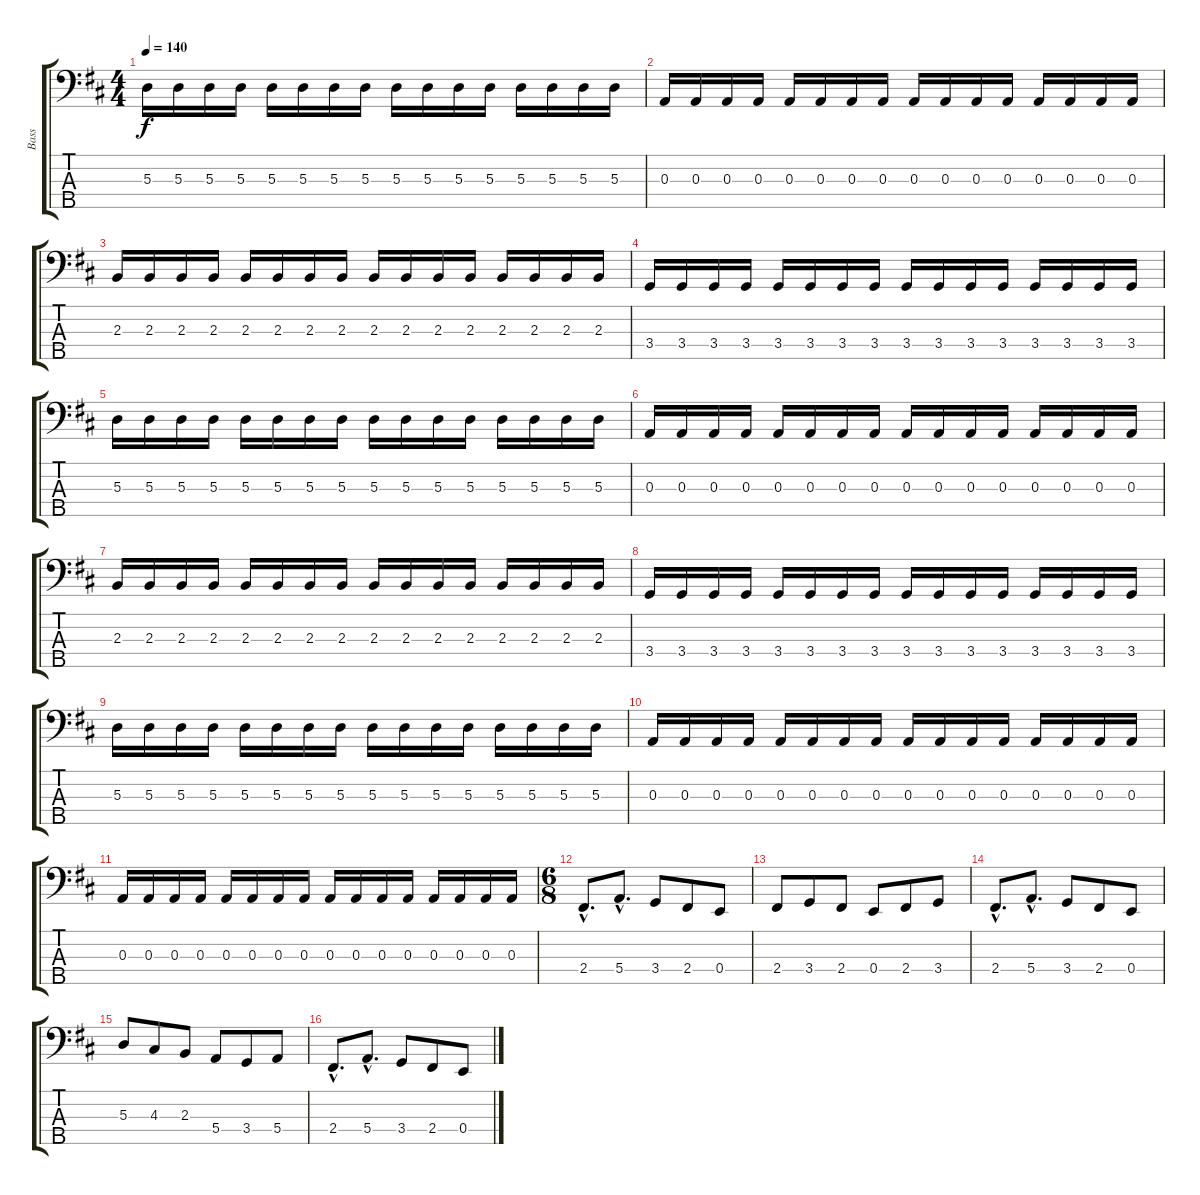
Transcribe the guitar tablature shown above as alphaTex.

\track ("Bass" "Bass") {instrument electricbassfinger}
\staff {score tabs}
\tuning (G2 D2 A1 E1 B0) {hide}
\ts (4 4)
\tempo 140
\clef f4
\ks bminor
5.3.16{dy f} 5.3.16 5.3.16 5.3.16 5.3.16 5.3.16 5.3.16 5.3.16 5.3.16 5.3.16 5.3.16 5.3.16 5.3.16 5.3.16 5.3.16 5.3.16 |
0.3.16 0.3.16 0.3.16 0.3.16 0.3.16 0.3.16 0.3.16 0.3.16 0.3.16 0.3.16 0.3.16 0.3.16 0.3.16 0.3.16 0.3.16 0.3.16 |
2.3.16 2.3.16 2.3.16 2.3.16 2.3.16 2.3.16 2.3.16 2.3.16 2.3.16 2.3.16 2.3.16 2.3.16 2.3.16 2.3.16 2.3.16 2.3.16 |
3.4.16 3.4.16 3.4.16 3.4.16 3.4.16 3.4.16 3.4.16 3.4.16 3.4.16 3.4.16 3.4.16 3.4.16 3.4.16 3.4.16 3.4.16 3.4.16 |
5.3.16 5.3.16 5.3.16 5.3.16 5.3.16 5.3.16 5.3.16 5.3.16 5.3.16 5.3.16 5.3.16 5.3.16 5.3.16 5.3.16 5.3.16 5.3.16 |
0.3.16 0.3.16 0.3.16 0.3.16 0.3.16 0.3.16 0.3.16 0.3.16 0.3.16 0.3.16 0.3.16 0.3.16 0.3.16 0.3.16 0.3.16 0.3.16 |
2.3.16 2.3.16 2.3.16 2.3.16 2.3.16 2.3.16 2.3.16 2.3.16 2.3.16 2.3.16 2.3.16 2.3.16 2.3.16 2.3.16 2.3.16 2.3.16 |
3.4.16 3.4.16 3.4.16 3.4.16 3.4.16 3.4.16 3.4.16 3.4.16 3.4.16 3.4.16 3.4.16 3.4.16 3.4.16 3.4.16 3.4.16 3.4.16 |
5.3.16 5.3.16 5.3.16 5.3.16 5.3.16 5.3.16 5.3.16 5.3.16 5.3.16 5.3.16 5.3.16 5.3.16 5.3.16 5.3.16 5.3.16 5.3.16 |
0.3.16 0.3.16 0.3.16 0.3.16 0.3.16 0.3.16 0.3.16 0.3.16 0.3.16 0.3.16 0.3.16 0.3.16 0.3.16 0.3.16 0.3.16 0.3.16 |
0.3.16 0.3.16 0.3.16 0.3.16 0.3.16 0.3.16 0.3.16 0.3.16 0.3.16 0.3.16 0.3.16 0.3.16 0.3.16 0.3.16 0.3.16 0.3.16 |
\ts (6 8)
2.4{hac}.8{d} 5.4{hac}.8{d} 3.4.8 2.4.8 0.4.8 |
2.4.8 3.4.8 2.4.8 0.4.8 2.4.8 3.4.8 |
2.4{hac}.8{d} 5.4{hac}.8{d} 3.4.8 2.4.8 0.4.8 |
5.3.8 4.3.8 2.3.8 5.4.8 3.4.8 5.4.8 |
2.4{hac}.8{d} 5.4{hac}.8{d} 3.4.8 2.4.8 0.4.8
